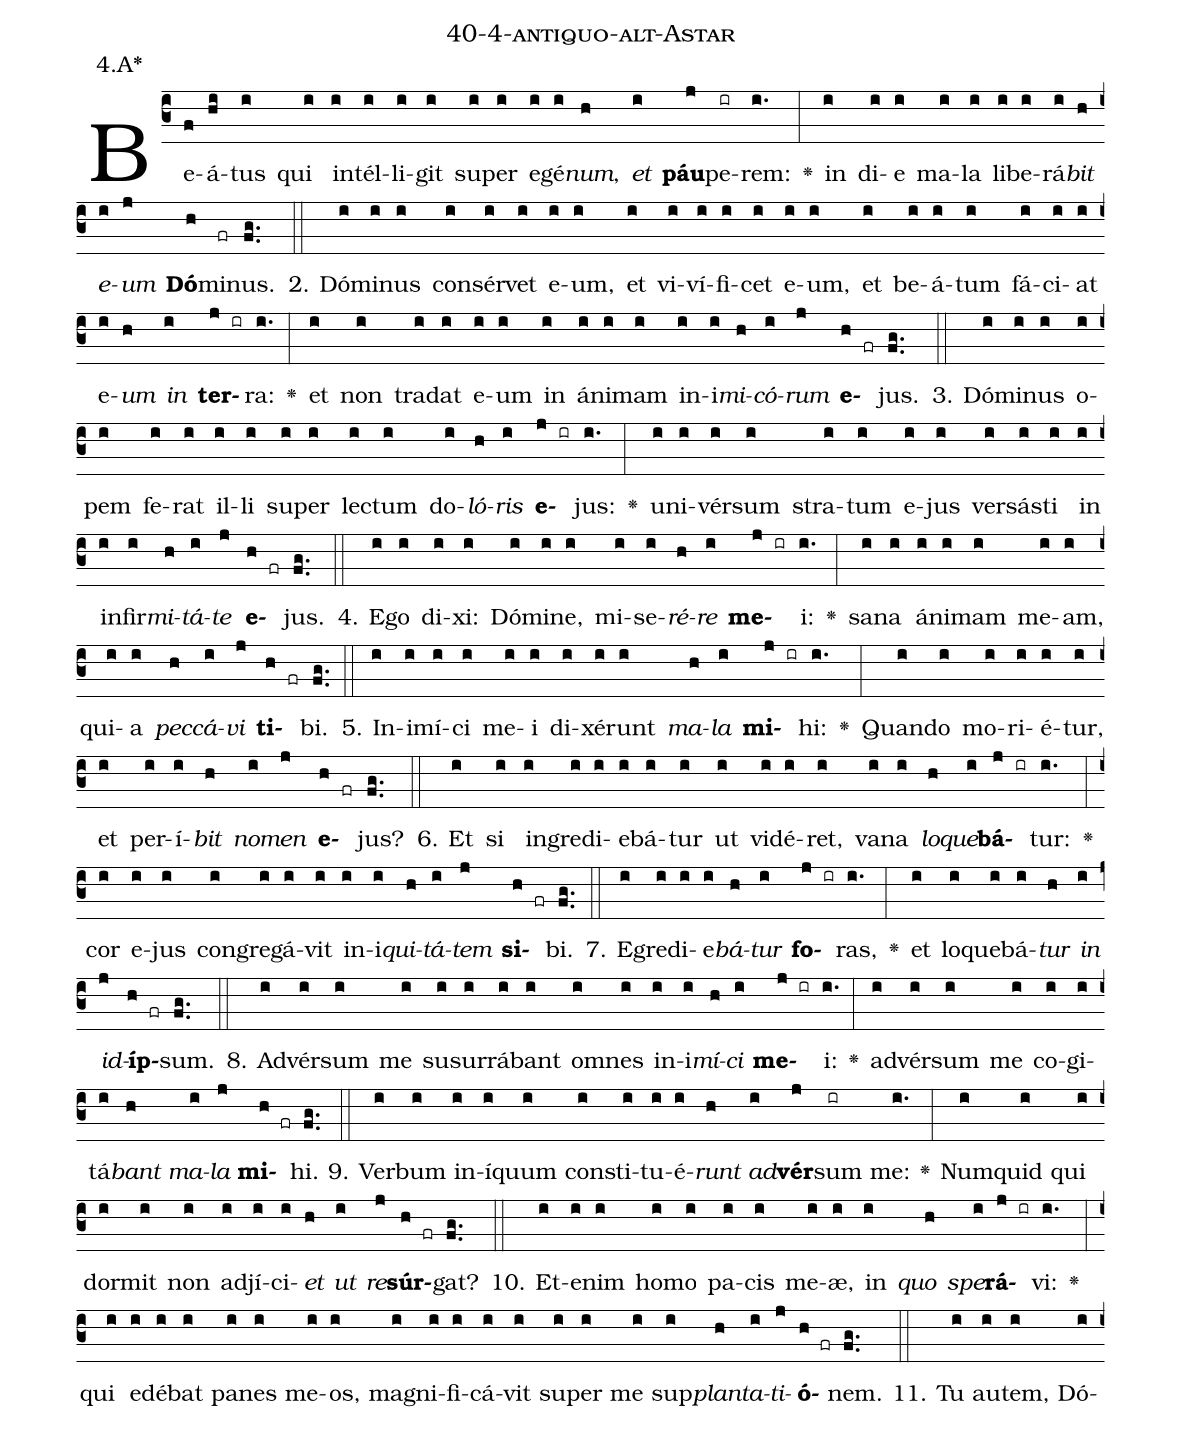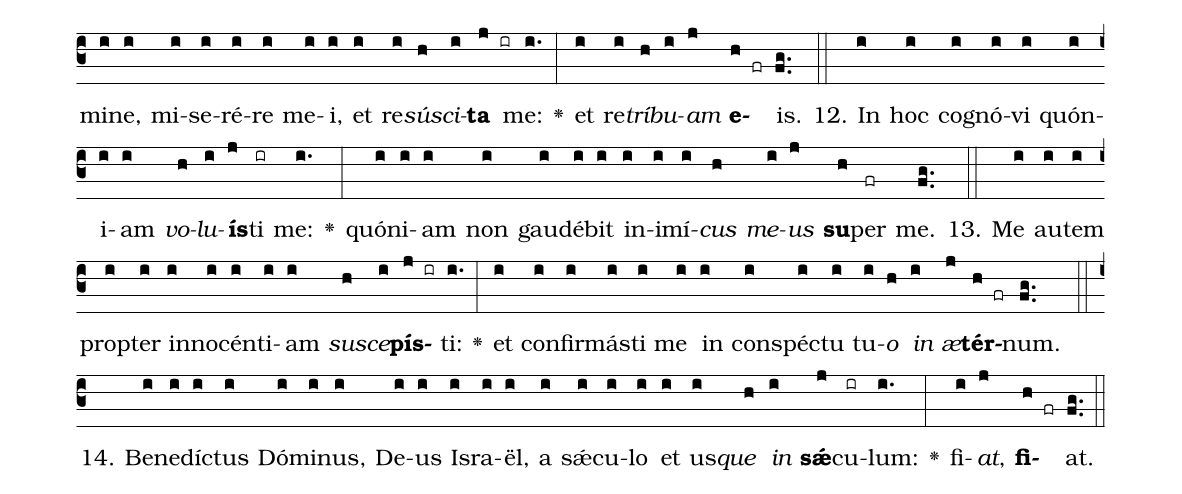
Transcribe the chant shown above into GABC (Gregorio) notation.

name: 40-4-antiquo-alt-Astar;
annotation: 4.A*;
%%
(c3)Be(f)á(hi)tus(i) qui(i) in(i)tél(i)li(i)git(i) su(i)per(i) e(i)gé(i)<i>num</i>,(h) <i>et</i>(i) <b>páu</b>(j)pe(ir)rem:(i.) <v>\greheightstar</v>(:) in(i) di(i)e(i) ma(i)la(i) li(i)be(i)rá(i)<i>bit</i>(h) <i>e</i>(i)<i>um</i>(j) <b>Dó</b>(h)mi(fr)nus.(fg..) (::)
2. Dó(i)mi(i)nus(i) con(i)sér(i)vet(i) e(i)um,(i) et(i) vi(i)ví(i)fi(i)cet(i) e(i)um,(i) et(i) be(i)á(i)tum(i) fá(i)ci(i)at(i) e(i)<i>um</i>(h) <i>in</i>(i) <b>ter</b>(j ir)ra:(i.) <v>\greheightstar</v>(:) et(i) non(i) tra(i)dat(i) e(i)um(i) in(i) á(i)ni(i)mam(i) in(i)i(i)<i>mi</i>(h)<i>có</i>(i)<i>rum</i>(j) <b>e</b>(h fr)jus.(fg..) (::)
3. Dó(i)mi(i)nus(i) o(i)pem(i) fe(i)rat(i) il(i)li(i) su(i)per(i) lec(i)tum(i) do(i)<i>ló</i>(h)<i>ris</i>(i) <b>e</b>(j ir)jus:(i.) <v>\greheightstar</v>(:) u(i)ni(i)vér(i)sum(i) stra(i)tum(i) e(i)jus(i) ver(i)sás(i)ti(i) in(i) in(i)fir(i)<i>mi</i>(h)<i>tá</i>(i)<i>te</i>(j) <b>e</b>(h fr)jus.(fg..) (::)
4. E(i)go(i) di(i)xi:(i) Dó(i)mi(i)ne,(i) mi(i)se(i)<i>ré</i>(h)<i>re</i>(i) <b>me</b>(j ir)i:(i.) <v>\greheightstar</v>(:) sa(i)na(i) á(i)ni(i)mam(i) me(i)am,(i) qui(i)a(i) <i>pec</i>(h)<i>cá</i>(i)<i>vi</i>(j) <b>ti</b>(h fr)bi.(fg..) (::)
5. In(i)i(i)mí(i)ci(i) me(i)i(i) di(i)xé(i)runt(i) <i>ma</i>(h)<i>la</i>(i) <b>mi</b>(j ir)hi:(i.) <v>\greheightstar</v>(:) Quan(i)do(i) mo(i)ri(i)é(i)tur,(i) et(i) per(i)í(i)<i>bit</i>(h) <i>no</i>(i)<i>men</i>(j) <b>e</b>(h fr)jus?(fg..) (::)
6. Et(i) si(i) in(i)gre(i)di(i)e(i)bá(i)tur(i) ut(i) vi(i)dé(i)ret,(i) va(i)na(i) <i>lo</i>(h)<i>que</i>(i)<b>bá</b>(j ir)tur:(i.) <v>\greheightstar</v>(:) cor(i) e(i)jus(i) con(i)gre(i)gá(i)vit(i) in(i)i(i)<i>qui</i>(h)<i>tá</i>(i)<i>tem</i>(j) <b>si</b>(h fr)bi.(fg..) (::)
7. E(i)gre(i)di(i)e(i)<i>bá</i>(h)<i>tur</i>(i) <b>fo</b>(j ir)ras,(i.) <v>\greheightstar</v>(:) et(i) lo(i)que(i)bá(i)<i>tur</i>(h) <i>in</i>(i) <i>id</i>(j)<b>íp</b>(h fr)sum.(fg..) (::)
8. Ad(i)vér(i)sum(i) me(i) su(i)sur(i)rá(i)bant(i) om(i)nes(i) in(i)i(i)<i>mí</i>(h)<i>ci</i>(i) <b>me</b>(j ir)i:(i.) <v>\greheightstar</v>(:) ad(i)vér(i)sum(i) me(i) co(i)gi(i)tá(i)<i>bant</i>(h) <i>ma</i>(i)<i>la</i>(j) <b>mi</b>(h fr)hi.(fg..) (::)
9. Ver(i)bum(i) in(i)í(i)quum(i) con(i)sti(i)tu(i)é(i)<i>runt</i>(h) <i>ad</i>(i)<b>vér</b>(j)sum(ir) me:(i.) <v>\greheightstar</v>(:) Num(i)quid(i) qui(i) dor(i)mit(i) non(i) ad(i)jí(i)ci(i)<i>et</i>(h) <i>ut</i>(i) <i>re</i>(j)<b>súr</b>(h fr)gat?(fg..) (::)
10. Et(i)e(i)nim(i) ho(i)mo(i) pa(i)cis(i) me(i)æ,(i) in(i) <i>quo</i>(h) <i>spe</i>(i)<b>rá</b>(j ir)vi:(i.) <v>\greheightstar</v>(:) qui(i) e(i)dé(i)bat(i) pa(i)nes(i) me(i)os,(i) ma(i)gni(i)fi(i)cá(i)vit(i) su(i)per(i) me(i) sup(i)<i>plan</i>(h)<i>ta</i>(i)<i>ti</i>(j)<b>ó</b>(h fr)nem.(fg..) (::)
11. Tu(i) au(i)tem,(i) Dó(i)mi(i)ne,(i) mi(i)se(i)ré(i)re(i) me(i)i,(i) et(i) re(i)<i>sú</i>(h)<i>sci</i>(i)<b>ta</b>(j ir) me:(i.) <v>\greheightstar</v>(:) et(i) re(i)<i>trí</i>(h)<i>bu</i>(i)<i>am</i>(j) <b>e</b>(h fr)is.(fg..) (::)
12. In(i) hoc(i) co(i)gnó(i)vi(i) quón(i)i(i)am(i) <i>vo</i>(h)<i>lu</i>(i)<b>ís</b>(j)ti(ir) me:(i.) <v>\greheightstar</v>(:) quón(i)i(i)am(i) non(i) gau(i)dé(i)bit(i) in(i)i(i)mí(i)<i>cus</i>(h) <i>me</i>(i)<i>us</i>(j) <b>su</b>(h)per(fr) me.(fg..) (::)
13. Me(i) au(i)tem(i) prop(i)ter(i) in(i)no(i)cén(i)ti(i)am(i) <i>su</i>(h)<i>sce</i>(i)<b>pís</b>(j ir)ti:(i.) <v>\greheightstar</v>(:) et(i) con(i)fir(i)más(i)ti(i) me(i) in(i) con(i)spéc(i)tu(i) tu(i)<i>o</i>(h) <i>in</i>(i) <i>æ</i>(j)<b>tér</b>(h fr)num.(fg..) (::)
14. Be(i)ne(i)díc(i)tus(i) Dó(i)mi(i)nus,(i) De(i)us(i) Is(i)ra(i)ël,(i) a(i) sǽ(i)cu(i)lo(i) et(i) us(i)<i>que</i>(h) <i>in</i>(i) <b>sǽ</b>(j)cu(ir)lum:(i.) <v>\greheightstar</v>(:) fi(i)<i>at</i>,(j) <b>fi</b>(h fr)at.(fg..) (::)
